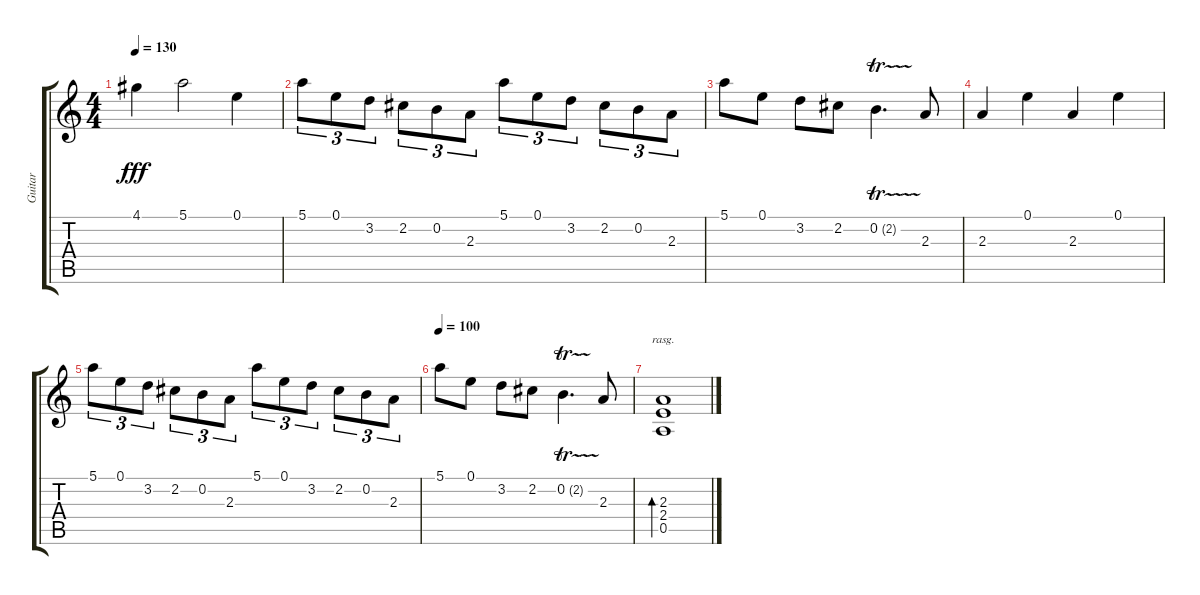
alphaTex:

\track ("Guitar" "Guitar") {instrument acousticguitarnylon}
\staff {score tabs}
\tuning (E4 B3 G3 D3 A2 E2) {hide}
\ts (4 4)
\tempo 130
\clef g2
\ks c
4.1.4{dy fff} 5.1.2 0.1.4 |
5.1.8{tu (3 2)} 0.1.8{tu (3 2)} 3.2.8{tu (3 2)} 2.2.8{tu (3 2)} 0.2.8{tu (3 2)} 2.3.8{tu (3 2)} 5.1.8{tu (3 2)} 0.1.8{tu (3 2)} 3.2.8{tu (3 2)} 2.2.8{tu (3 2)} 0.2.8{tu (3 2)} 2.3.8{tu (3 2)} |
5.1.8 0.1.8 3.2.8 2.2.8 0.2{tr (2 32)}.4{d} 2.3.8 |
2.3.4 0.1.4 2.3.4 0.1.4 |
5.1.8{tu (3 2)} 0.1.8{tu (3 2)} 3.2.8{tu (3 2)} 2.2.8{tu (3 2)} 0.2.8{tu (3 2)} 2.3.8{tu (3 2)} 5.1.8{tu (3 2)} 0.1.8{tu (3 2)} 3.2.8{tu (3 2)} 2.2.8{tu (3 2)} 0.2.8{tu (3 2)} 2.3.8{tu (3 2)} |
\tempo 100
5.1.8 0.1.8 3.2.8 2.2.8 0.2{tr (2 32)}.4{d} 2.3.8 |
(2.3 2.4 0.5).1{bd 480 rasg ii}
